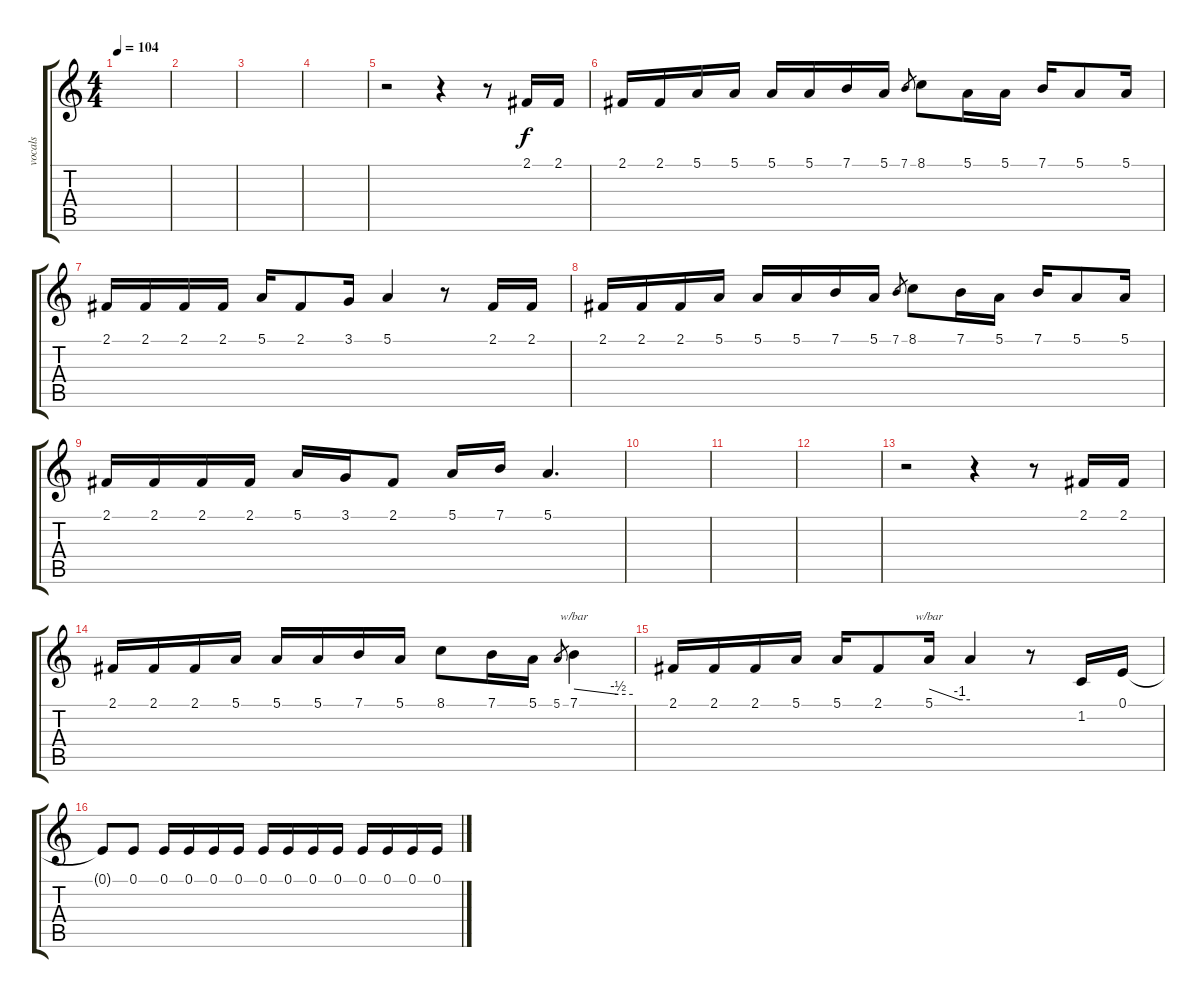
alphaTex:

\track ("vocals" "vocals") {instrument lead2sawtooth}
\staff {score tabs}
\tuning (E4 B3 G3 D3 A2 E2) {hide}
\ts (4 4)
\tempo 104
\clef g2
\ks c
|
|
|
|
r.2 r.4 r.8 2.1.16 2.1.16 |
2.1.16 2.1.16 5.1.16 5.1.16 5.1.16 5.1.16 7.1.16 5.1.16 7.1.8{gr} 8.1.8 5.1.16 5.1.16 7.1.16 5.1.8 5.1.16 |
2.1.16 2.1.16 2.1.16 2.1.16 5.1.16 2.1.8 3.1.16 5.1.4 r.8 2.1.16 2.1.16 |
2.1.16 2.1.16 2.1.16 5.1.16 5.1.16 5.1.16 7.1.16 5.1.16 7.1.8{gr} 8.1.8 7.1.16 5.1.16 7.1.16 5.1.8 5.1.16 |
2.1.16 2.1.16 2.1.16 2.1.16 5.1.16 3.1.16 2.1.8 5.1.16 7.1.16 5.1.4{d} |
|
|
|
r.2 r.4 r.8 2.1.16 2.1.16 |
2.1.16 2.1.16 2.1.16 5.1.16 5.1.16 5.1.16 7.1.16 5.1.16 8.1.8 7.1.16 5.1.16 5.1.8{gr} 7.1.4{tbe (custom default 0 0 45 -2 60 -2)} |
2.1.16 2.1.16 2.1.16 5.1.16 5.1.16 2.1.8 5.1.16{tbe (custom default 0 0 45 -4 60 -4)} 5.1{t}.4 r.8 1.2.16 0.1.16 |
0.1{t}.8 0.1.8 0.1.16 0.1.16 0.1.16 0.1.16 0.1.16 0.1.16 0.1.16 0.1.16 0.1.16 0.1.16 0.1.16 0.1.16
